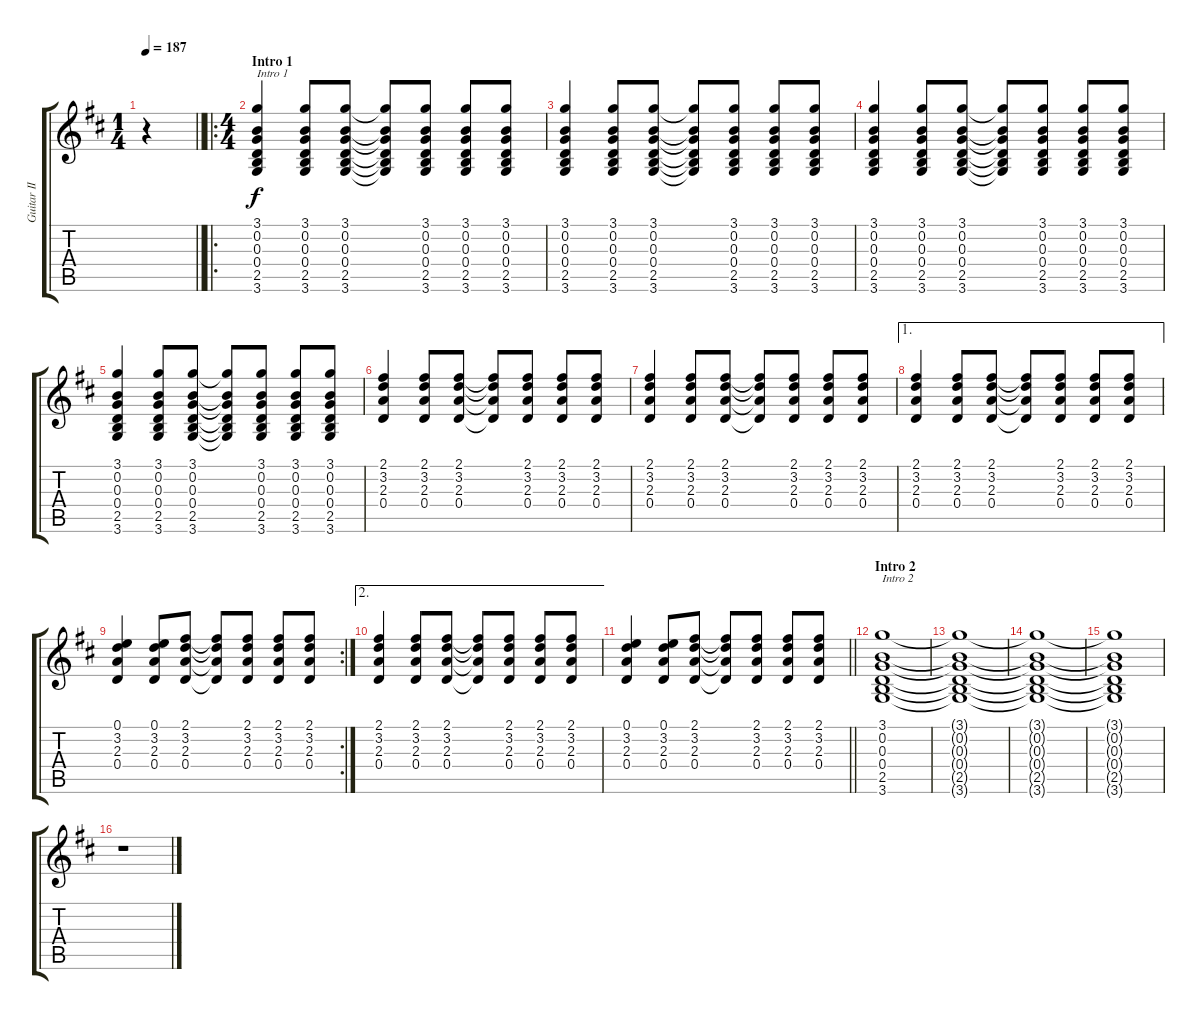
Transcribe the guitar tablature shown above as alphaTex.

\track ("Guitar II" "Guitar II") {instrument overdrivenguitar}
\staff {score tabs}
\tuning (E4 B3 G3 D3 A2 E2) {hide}
\ts (1 4)
\tempo 187
\clef g2
\barLineRight lightlight
\ks d
r.4{dy f instrument overdrivenguitar} |
\ro
\ts (4 4)
\section ("" "Intro 1")
(3.1 0.2 0.3 0.4 2.5 3.6).4{txt "Intro 1"} (3.1 0.2 0.3 0.4 2.5 3.6).8 (3.1 0.2 0.3 0.4 2.5 3.6).8 (3.1{t} 0.2{t} 0.3{t} 0.4{t} 2.5{t} 3.6{t}).8 (3.1 0.2 0.3 0.4 2.5 3.6).8 (3.1 0.2 0.3 0.4 2.5 3.6).8 (3.1 0.2 0.3 0.4 2.5 3.6).8 |
(3.1 0.2 0.3 0.4 2.5 3.6).4 (3.1 0.2 0.3 0.4 2.5 3.6).8 (3.1 0.2 0.3 0.4 2.5 3.6).8 (3.1{t} 0.2{t} 0.3{t} 0.4{t} 2.5{t} 3.6{t}).8 (3.1 0.2 0.3 0.4 2.5 3.6).8 (3.1 0.2 0.3 0.4 2.5 3.6).8 (3.1 0.2 0.3 0.4 2.5 3.6).8 |
(3.1 0.2 0.3 0.4 2.5 3.6).4 (3.1 0.2 0.3 0.4 2.5 3.6).8 (3.1 0.2 0.3 0.4 2.5 3.6).8 (3.1{t} 0.2{t} 0.3{t} 0.4{t} 2.5{t} 3.6{t}).8 (3.1 0.2 0.3 0.4 2.5 3.6).8 (3.1 0.2 0.3 0.4 2.5 3.6).8 (3.1 0.2 0.3 0.4 2.5 3.6).8 |
(3.1 0.2 0.3 0.4 2.5 3.6).4 (3.1 0.2 0.3 0.4 2.5 3.6).8 (3.1 0.2 0.3 0.4 2.5 3.6).8 (3.1{t} 0.2{t} 0.3{t} 0.4{t} 2.5{t} 3.6{t}).8 (3.1 0.2 0.3 0.4 2.5 3.6).8 (3.1 0.2 0.3 0.4 2.5 3.6).8 (3.1 0.2 0.3 0.4 2.5 3.6).8 |
(2.1 3.2 2.3 0.4).4 (2.1 3.2 2.3 0.4).8 (2.1 3.2 2.3 0.4).8 (2.1{t} 3.2{t} 2.3{t} 0.4{t}).8 (2.1 3.2 2.3 0.4).8 (2.1 3.2 2.3 0.4).8 (2.1 3.2 2.3 0.4).8 |
(2.1 3.2 2.3 0.4).4 (2.1 3.2 2.3 0.4).8 (2.1 3.2 2.3 0.4).8 (2.1{t} 3.2{t} 2.3{t} 0.4{t}).8 (2.1 3.2 2.3 0.4).8 (2.1 3.2 2.3 0.4).8 (2.1 3.2 2.3 0.4).8 |
\ae 1
(2.1 3.2 2.3 0.4).4 (2.1 3.2 2.3 0.4).8 (2.1 3.2 2.3 0.4).8 (2.1{t} 3.2{t} 2.3{t} 0.4{t}).8 (2.1 3.2 2.3 0.4).8 (2.1 3.2 2.3 0.4).8 (2.1 3.2 2.3 0.4).8 |
\rc 2
(0.1 3.2 2.3 0.4).4 (0.1 3.2 2.3 0.4).8 (2.1 3.2 2.3 0.4).8 (2.1{t} 3.2{t} 2.3{t} 0.4{t}).8 (2.1 3.2 2.3 0.4).8 (2.1 3.2 2.3 0.4).8 (2.1 3.2 2.3 0.4).8 |
\ae 2
(2.1 3.2 2.3 0.4).4 (2.1 3.2 2.3 0.4).8 (2.1 3.2 2.3 0.4).8 (2.1{t} 3.2{t} 2.3{t} 0.4{t}).8 (2.1 3.2 2.3 0.4).8 (2.1 3.2 2.3 0.4).8 (2.1 3.2 2.3 0.4).8 |
\barLineRight lightlight
(0.1 3.2 2.3 0.4).4 (0.1 3.2 2.3 0.4).8 (2.1 3.2 2.3 0.4).8 (2.1{t} 3.2{t} 2.3{t} 0.4{t}).8 (2.1 3.2 2.3 0.4).8 (2.1 3.2 2.3 0.4).8 (2.1 3.2 2.3 0.4).8 |
\section ("" "Intro 2")
(3.1 0.2 0.3 0.4 2.5 3.6).1{txt "Intro 2"} |
(3.1{t} 0.2{t} 0.3{t} 0.4{t} 2.5{t} 3.6{t}).1 |
(3.1{t} 0.2{t} 0.3{t} 0.4{t} 2.5{t} 3.6{t}).1 |
(3.1{t} 0.2{t} 0.3{t} 0.4{t} 2.5{t} 3.6{t}).1 |
r.1
